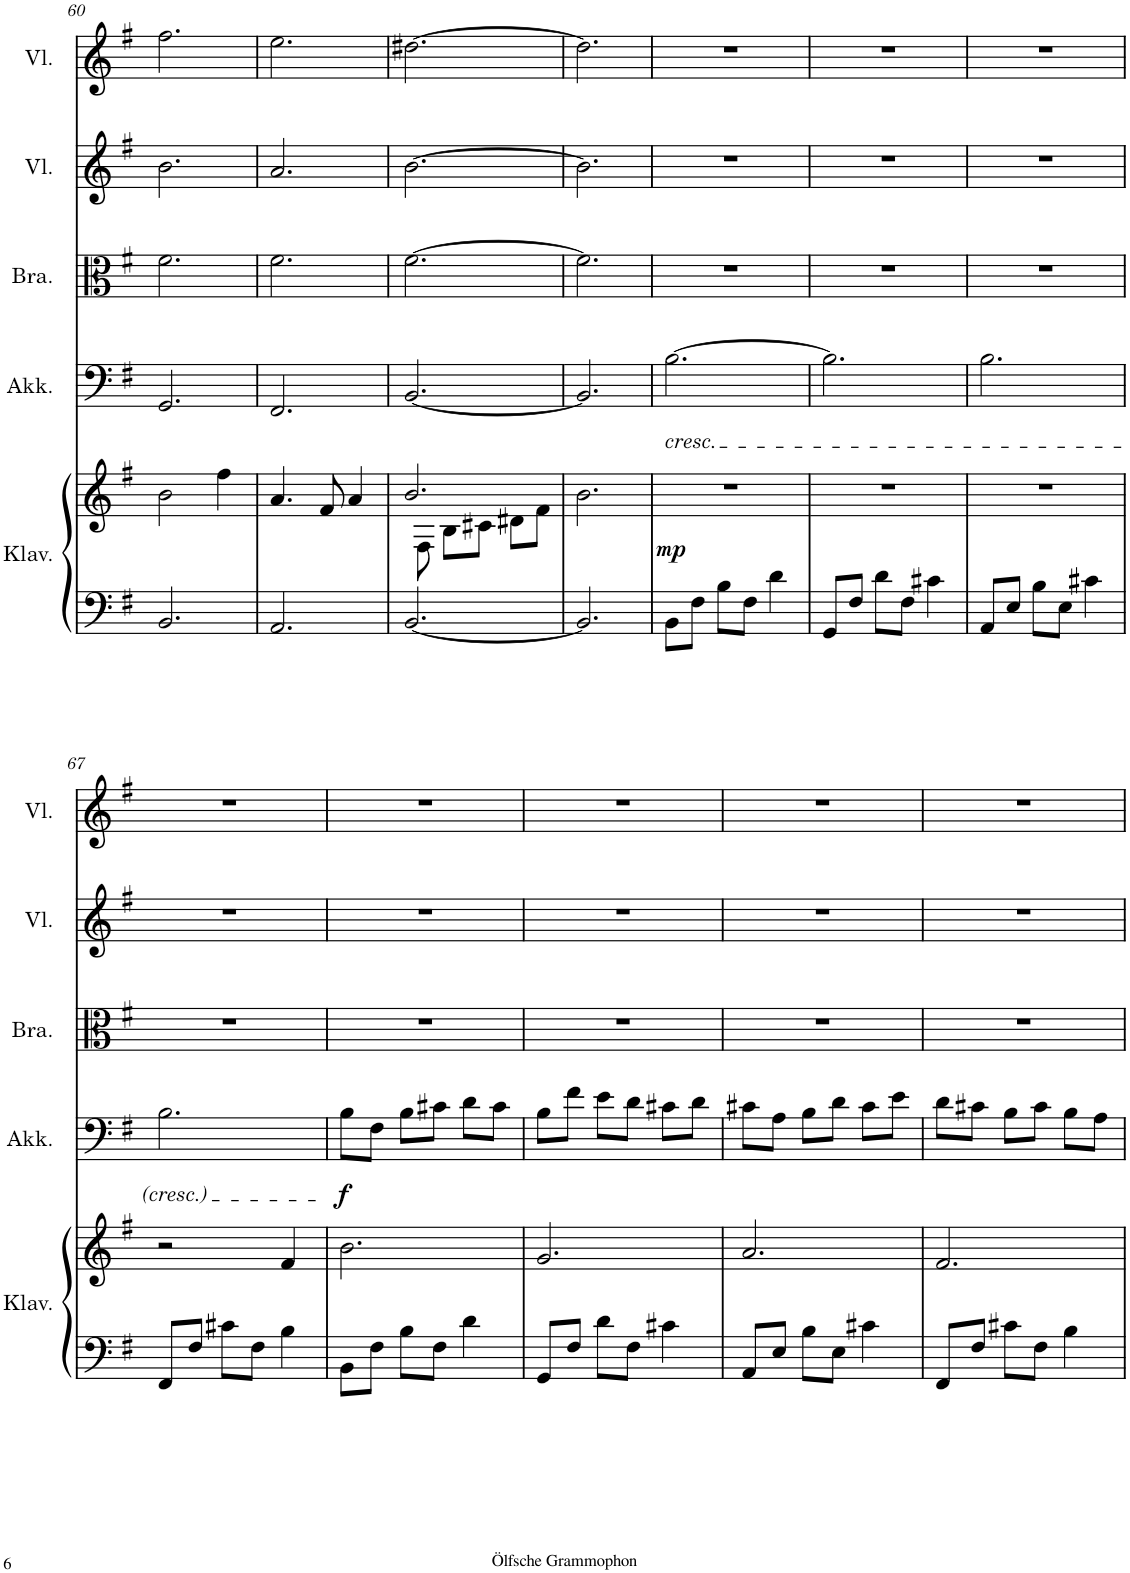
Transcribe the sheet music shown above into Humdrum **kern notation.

**kern	**kern	**dynam	**kern	**dynam	**kern	**kern	**kern
*part5	*part5	*part5	*part4	*part4	*part3	*part2	*part1
*staff6	*staff5	*staff5/6	*staff4	*staff4	*staff3	*staff2	*staff1
*I"Klavier	*	*	*I"Akkordeon	*	*I"Bratsche	*I"Violine	*I"Violine
*I'Klav.	*	*	*I'Akk.	*	*I'Bra.	*I'Vl.	*I'Vl.
!!LO:PB:g=z
*clefF4	*clefG2	*	*clefF4	*	*clefC3	*clefG2	*clefG2
*k[f#]	*k[f#]	*	*k[f#]	*	*k[f#]	*k[f#]	*k[f#]
*M3/4	*M3/4	*	*M3/4	*	*M3/4	*M3/4	*M3/4
=60	=60	=60	=60	=60	=60	=60	=60
2.BB/	2b\	.	2.GG/	.	2.f#\	2.b\	2.ff#\
.	4ff#\	.	.	.	.	.	.
=61	=61	=61	=61	=61	=61	=61	=61
2.AA/	4.a/	.	2.FF#/	.	2.f#\	2.a/	2.ee\
.	8f#/	.	.	.	.	.	.
.	4a/	.	.	.	.	.	.
=62	=62	=62	=62	=62	=62	=62	=62
*	*^	*	*	*	*	*	*
[2.BB/	2.b/	8ryy	.	[2.BB/	.	[2.f#\	[2.b\	[2.dd#X\
.	.	8F#\	.	.	.	.	.	.
.	.	8B\L	.	.	.	.	.	.
.	.	8c#X\J	.	.	.	.	.	.
.	.	8d#X\L	.	.	.	.	.	.
.	.	8f#\J	.	.	.	.	.	.
*	*v	*v	*	*	*	*	*	*
=63	=63	=63	=63	=63	=63	=63	=63
2.BB/]	2.b\	.	2.BB/]	.	2.f#\]	2.b\]	2.dd#\]
=64	=64	=64	=64	=64	=64	=64	=64
!	!	!	!LO:TX:b:i:t=cresc.	!	!	!	!
!	!	!LO:DY:b	!	!	!	!	!
8BB\L	2.r	mp	[2.B\	.	2.r	2.r	2.r
8F#\J	.	.	.	.	.	.	.
8B\L	.	.	.	.	.	.	.
8F#\J	.	.	.	.	.	.	.
4d\	.	.	.	.	.	.	.
=65	=65	=65	=65	=65	=65	=65	=65
8GG/L	2.r	.	2.B\]	.	2.r	2.r	2.r
8F#/J	.	.	.	.	.	.	.
8d\L	.	.	.	.	.	.	.
8F#\J	.	.	.	.	.	.	.
4c#X\	.	.	.	.	.	.	.
=66	=66	=66	=66	=66	=66	=66	=66
8AA/L	2.r	.	2.B\	.	2.r	2.r	2.r
8E/J	.	.	.	.	.	.	.
8B\L	.	.	.	.	.	.	.
8E\J	.	.	.	.	.	.	.
4c#X\	.	.	.	.	.	.	.
!!LO:LB:g=z
=67	=67	=67	=67	=67	=67	=67	=67
8FF#/L	2r	.	2.B\	.	2.r	2.r	2.r
8F#/J	.	.	.	.	.	.	.
8c#X\L	.	.	.	.	.	.	.
8F#\J	.	.	.	.	.	.	.
4B\	4f#/	.	.	.	.	.	.
=68	=68	=68	=68	=68	=68	=68	=68
!	!	!	!	!LO:DY:b	!	!	!
8BB\L	2.b\	.	8B\L	f	2.r	2.r	2.r
8F#\J	.	.	8F#\J	.	.	.	.
8B\L	.	.	8B\L	.	.	.	.
8F#\J	.	.	8c#X\J	.	.	.	.
4d\	.	.	8d\L	.	.	.	.
.	.	.	8c#\J	.	.	.	.
=69	=69	=69	=69	=69	=69	=69	=69
8GG/L	2.g/	.	8B\L	.	2.r	2.r	2.r
8F#/J	.	.	8f#\J	.	.	.	.
8d\L	.	.	8e\L	.	.	.	.
8F#\J	.	.	8d\J	.	.	.	.
4c#X\	.	.	8c#X\L	.	.	.	.
.	.	.	8d\J	.	.	.	.
=70	=70	=70	=70	=70	=70	=70	=70
8AA/L	2.a/	.	8c#X\L	.	2.r	2.r	2.r
8E/J	.	.	8A\J	.	.	.	.
8B\L	.	.	8B\L	.	.	.	.
8E\J	.	.	8d\J	.	.	.	.
4c#X\	.	.	8c#\L	.	.	.	.
.	.	.	8e\J	.	.	.	.
=71	=71	=71	=71	=71	=71	=71	=71
8FF#/L	2.f#/	.	8d\L	.	2.r	2.r	2.r
8F#/J	.	.	8c#X\J	.	.	.	.
8c#X\L	.	.	8B\L	.	.	.	.
8F#\J	.	.	8c#\J	.	.	.	.
4B\	.	.	8B\L	.	.	.	.
.	.	.	8A\J	.	.	.	.
=	=	=	=	=	=	=	=
*-	*-	*-	*-	*-	*-	*-	*-
